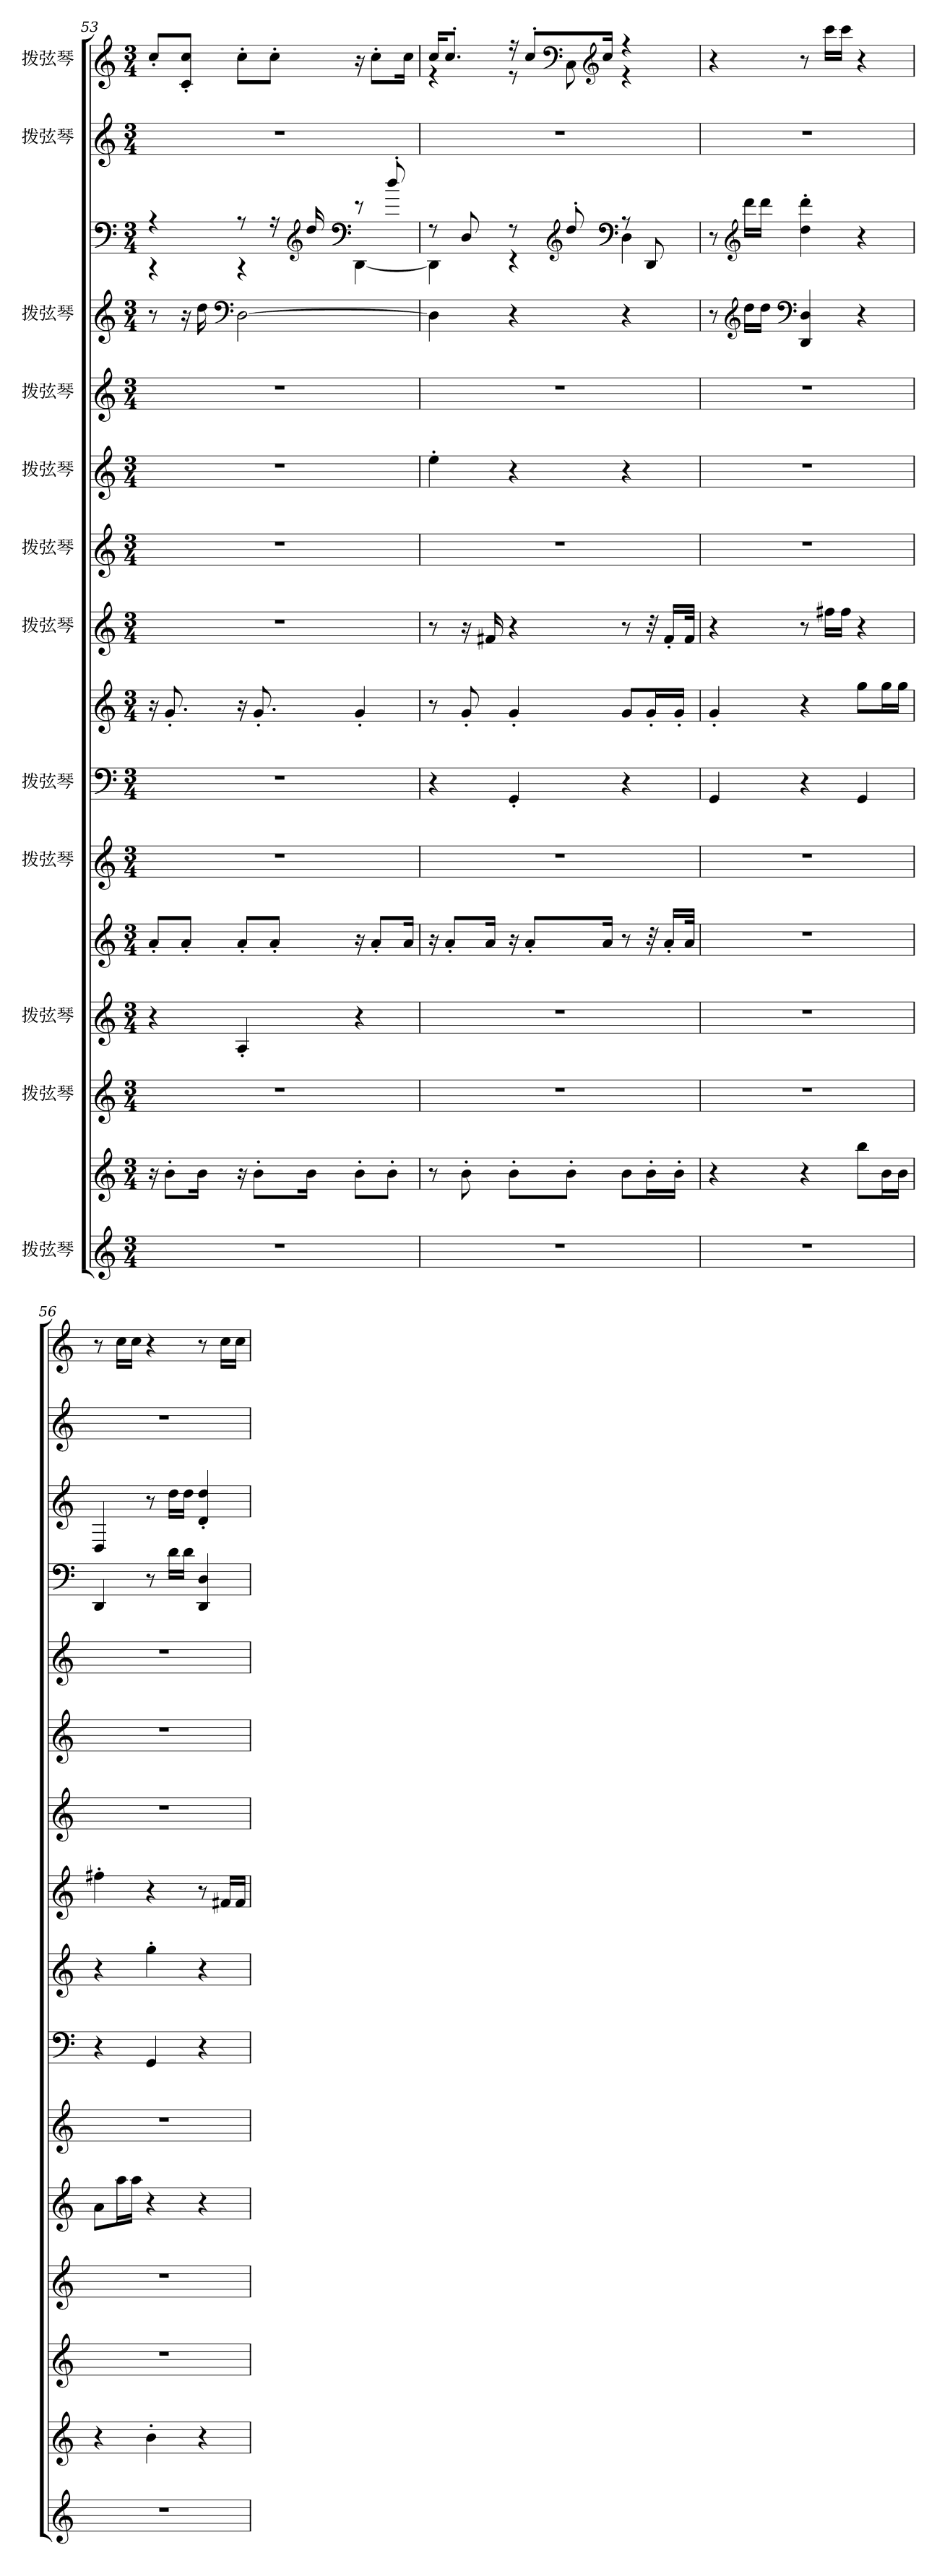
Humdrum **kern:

**kern	**kern	**kern	**kern	**kern	**kern	**kern	**kern	**kern	**kern	**kern	**kern	**kern	**kern	**kern	**kern
*part12	*part12	*part11	*part10	*part10	*part9	*part8	*part8	*part7	*part6	*part5	*part4	*part3	*part3	*part2	*part1
*staff16	*staff15	*staff14	*staff13	*staff12	*staff11	*staff10	*staff9	*staff8	*staff7	*staff6	*staff5	*staff4	*staff3	*staff2	*staff1
*I"拨弦琴	*	*I"拨弦琴	*I"拨弦琴	*	*I"拨弦琴	*I"拨弦琴	*	*I"拨弦琴	*I"拨弦琴	*I"拨弦琴	*I"拨弦琴	*I"拨弦琴	*	*I"拨弦琴	*I"拨弦琴
*clefG2	*clefG2	*clefG2	*clefG2	*clefG2	*clefG2	*clefF4	*clefG2	*clefG2	*clefG2	*clefG2	*clefG2	*clefG2	*clefF4	*clefG2	*clefG2
*k[]	*k[]	*k[]	*k[]	*k[]	*k[]	*k[]	*k[]	*k[]	*k[]	*k[]	*k[]	*k[]	*k[]	*k[]	*k[]
*M3/4	*M3/4	*M3/4	*M3/4	*M3/4	*M3/4	*M3/4	*M3/4	*M3/4	*M3/4	*M3/4	*M3/4	*M3/4	*M3/4	*M3/4	*M3/4
=53	=53	=53	=53	=53	=53	=53	=53	=53	=53	=53	=53	=53	=53	=53	=53
*	*	*	*	*	*	*	*	*	*	*	*	*	*^	*	*
2.r	16r	2.r	4r	8a'/L	2.r	2.r	16r	2.r	2.r	2.r	2.r	8r	4r	4r	2.r	8cc'/L
.	8b'\L	.	.	.	.	.	8.g'/	.	.	.	.	.	.	.	.	.
.	.	.	.	8a'/J	.	.	.	.	.	.	.	16r	.	.	.	8c/' 8cc/'J
.	16b\Jk	.	.	.	.	.	.	.	.	.	.	16dd\	.	.	.	.
*	*	*	*	*	*	*	*	*	*	*	*	*clefF4	*	*	*	*
.	16r	.	4A'/	8a'/L	.	.	16r	.	.	.	.	[2D\	8r	4r	.	8cc'\L
.	8b'\L	.	.	.	.	.	8.g'/	.	.	.	.	.	.	.	.	.
.	.	.	.	8a'/J	.	.	.	.	.	.	.	.	16r	.	.	8cc'\J
*	*	*	*	*	*	*	*	*	*	*	*	*	*clefG2	*	*	*
.	16b\Jk	.	.	.	.	.	.	.	.	.	.	.	16dd/	.	.	.
*	*	*	*	*	*	*	*	*	*	*	*	*	*clefF4	*	*	*
.	8b'\L	.	4r	16r	.	.	4g'/	.	.	.	.	.	8r	[4DD\	.	16r
.	.	.	.	8a'/L	.	.	.	.	.	.	.	.	.	.	.	8cc'\L
.	8b'\J	.	.	.	.	.	.	.	.	.	.	.	8dd'/	.	.	.
.	.	.	.	16a/Jk	.	.	.	.	.	.	.	.	.	.	.	16cc\Jk
!!LO:PB:g=z
=54	=54	=54	=54	=54	=54	=54	=54	=54	=54	=54	=54	=54	=54	=54	=54	=54
*	*	*	*	*	*	*	*	*	*	*	*	*	*	*	*	*^
2.r	8r	2.r	2.r	16r	2.r	4r	8r	8r	2.r	4ee'\	2.r	4D\]	8r	4DD\]	2.r	16cc/KL	4r
.	.	.	.	8a'/L	.	.	.	.	.	.	.	.	.	.	.	8.cc'/J	.
.	8b'\	.	.	.	.	.	8g'/	16r	.	.	.	.	8D/	.	.	.	.
.	.	.	.	16a/Jk	.	.	.	16f#X/	.	.	.	.	.	.	.	.	.
.	8b'\L	.	.	16r	.	4GG'/	4g'/	4r	.	4r	.	4r	8r	4r	.	16r	8r
.	.	.	.	8a'/L	.	.	.	.	.	.	.	.	.	.	.	8cc'/L	.
*	*	*	*	*	*	*	*	*	*	*	*	*	*clefG2	*	*	*clefF4	*
.	8b'\J	.	.	.	.	.	.	.	.	.	.	.	8dd'/	.	.	.	8C\
*	*	*	*	*	*	*	*	*	*	*	*	*	*	*	*	*clefG2	*
.	.	.	.	16a/Jk	.	.	.	.	.	.	.	.	.	.	.	16cc/Jk	.
*	*	*	*	*	*	*	*	*	*	*	*	*	*clefF4	*	*	*	*
.	8b\L	.	.	8r	.	4r	8g/L	8r	.	4r	.	4r	8r	4D\	.	4r	4r
.	16b'\L	.	.	32r	.	.	16g'/L	32r	.	.	.	.	8DD/	.	.	.	.
.	.	.	.	16a'/LL	.	.	.	16f#'/LL	.	.	.	.	.	.	.	.	.
.	16b'\JJ	.	.	.	.	.	16g'/JJ	.	.	.	.	.	.	.	.	.	.
.	.	.	.	32a/JJk	.	.	.	32f#/JJk	.	.	.	.	.	.	.	.	.
*	*	*	*	*	*	*	*	*	*	*	*	*	*v	*v	*	*v	*v
=55	=55	=55	=55	=55	=55	=55	=55	=55	=55	=55	=55	=55	=55	=55	=55
2.r	4r	2.r	2.r	2.r	2.r	4GG/	4g'/	4r	2.r	2.r	2.r	8r	8r	2.r	4r
*	*	*	*	*	*	*	*	*	*	*	*	*clefG2	*clefG2	*	*
.	.	.	.	.	.	.	.	.	.	.	.	16dd\LL	16ddd\LL	.	.
.	.	.	.	.	.	.	.	.	.	.	.	16dd\JJ	16ddd\JJ	.	.
*	*	*	*	*	*	*	*	*	*	*	*	*clefF4	*	*	*
.	4r	.	.	.	.	4r	4r	8r	.	.	.	4DD/ 4D/	4dd\' 4ddd\'	.	8r
.	.	.	.	.	.	.	.	16ff#X\LL	.	.	.	.	.	.	16ccc\LL
.	.	.	.	.	.	.	.	16ff#\JJ	.	.	.	.	.	.	16ccc\JJ
.	8bb\L	.	.	.	.	4GG/	8gg\L	4r	.	.	.	4r	4r	.	4r
.	16b\L	.	.	.	.	.	16gg\L	.	.	.	.	.	.	.	.
.	16b\JJ	.	.	.	.	.	16gg\JJ	.	.	.	.	.	.	.	.
=56	=56	=56	=56	=56	=56	=56	=56	=56	=56	=56	=56	=56	=56	=56	=56
2.r	4r	2.r	2.r	8a\L	2.r	4r	4r	4ff#X'\	2.r	2.r	2.r	4DD/	4D/	2.r	8r
.	.	.	.	16aa\L	.	.	.	.	.	.	.	.	.	.	16cc\LL
.	.	.	.	16aa\JJ	.	.	.	.	.	.	.	.	.	.	16cc\JJ
.	4b'\	.	.	4r	.	4GG/	4gg'\	4r	.	.	.	8r	8r	.	4r
.	.	.	.	.	.	.	.	.	.	.	.	16d\LL	16dd\LL	.	.
.	.	.	.	.	.	.	.	.	.	.	.	16d\JJ	16dd\JJ	.	.
.	4r	.	.	4r	.	4r	4r	8r	.	.	.	4DD/ 4D/	4d/' 4dd/'	.	8r
.	.	.	.	.	.	.	.	16f#X/LL	.	.	.	.	.	.	16cc\LL
.	.	.	.	.	.	.	.	16f#/JJ	.	.	.	.	.	.	16cc\JJ
=	=	=	=	=	=	=	=	=	=	=	=	=	=	=	=
*-	*-	*-	*-	*-	*-	*-	*-	*-	*-	*-	*-	*-	*-	*-	*-
